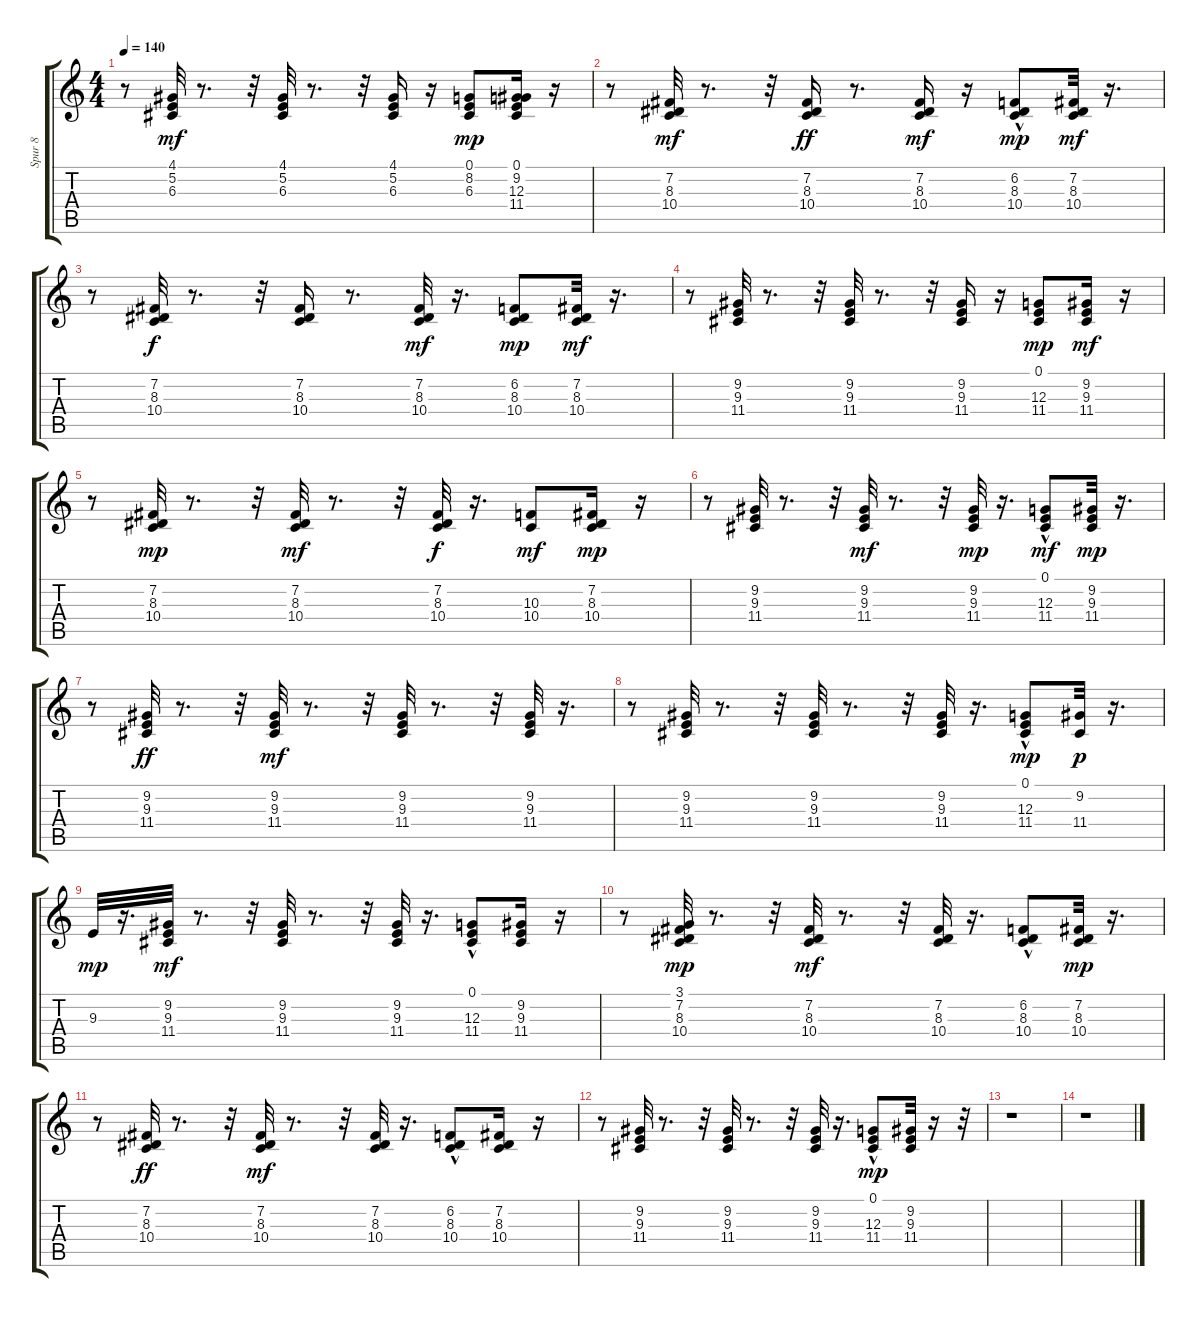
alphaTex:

\track ("Spur 8" "Spur 8") {instrument trombone}
\staff {score tabs}
\tuning (E4 B3 G3 D3 A2 E2) {hide}
\ts (4 4)
\tempo 140
\clef g2
\ks c
r.8{dy mp} (4.1 5.2 6.3).32{dy mf} r.8{d} r.32 (4.1 5.2 6.3).32 r.8{d} r.32 (4.1 5.2 6.3).16 r.16 (0.1 8.2 6.3).8{dy mp} (0.1 9.2 12.3 11.4).16 r.16 |
r.8 (7.2 8.3 10.4).32{dy mf} r.8{d} r.32 (7.2 8.3 10.4).16{dy ff} r.8{d} (7.2 8.3 10.4).16{dy mf} r.16 (6.2 8.3 10.4{hac}).8{dy mp} (7.2 8.3 10.4).32{dy mf} r.16{d} |
r.8 (7.2 8.3 10.4).32{dy f} r.8{d} r.32 (7.2 8.3 10.4).16 r.8{d} (7.2 8.3 10.4).32{dy mf} r.16{d} (6.2 8.3 10.4).8{dy mp} (7.2 8.3 10.4).32{dy mf} r.16{d} |
r.8 (9.2 9.3 11.4).32 r.8{d} r.32 (9.2 9.3 11.4).32 r.8{d} r.32 (9.2 9.3 11.4).16 r.16 (0.1 12.3 11.4).8{dy mp} (9.2 9.3 11.4).16{dy mf} r.16 |
r.8 (7.2 8.3 10.4).32{dy mp} r.8{d} r.32 (7.2 8.3 10.4).32{dy mf} r.8{d} r.32 (7.2 8.3 10.4).32{dy f} r.16{d} (10.3 10.4).8{dy mf} (7.2 8.3 10.4).16{dy mp} r.16 |
r.8 (9.2 9.3 11.4).32 r.8{d} r.32 (9.2 9.3 11.4).32{dy mf} r.8{d} r.32 (9.2 9.3 11.4).32{dy mp} r.16{d} (0.1{hac} 12.3 11.4{hac}).8{dy mf} (9.2 9.3 11.4).32{dy mp} r.16{d} |
r.8 (9.2 9.3 11.4).32{dy ff} r.8{d} r.32 (9.2 9.3 11.4).32{dy mf} r.8{d} r.32 (9.2 9.3 11.4).32 r.8{d} r.32 (9.2 9.3 11.4).32 r.16{d} |
r.8 (9.2 9.3 11.4).32 r.8{d} r.32 (9.2 9.3 11.4).32 r.8{d} r.32 (9.2 9.3 11.4).32 r.16{d} (0.1 12.3 11.4{hac}).8{dy mp} (9.2 11.4).32{dy p} r.16{d} |
9.3.32{dy mp} r.16{d} (9.2 9.3 11.4).32{dy mf} r.8{d} r.32 (9.2 9.3 11.4).32 r.8{d} r.32 (9.2 9.3 11.4).32 r.16{d} (0.1{hac} 12.3 11.4{hac}).8 (9.2 9.3 11.4).16 r.16 |
r.8 (3.1 7.2 8.3 10.4).32{dy mp} r.8{d} r.32 (7.2 8.3 10.4).32{dy mf} r.8{d} r.32 (7.2 8.3 10.4).32 r.16{d} (6.2 8.3 10.4{hac}).8 (7.2 8.3 10.4).32{dy mp} r.16{d} |
r.8 (7.2 8.3 10.4).32{dy ff} r.8{d} r.32 (7.2 8.3 10.4).32{dy mf} r.8{d} r.32 (7.2 8.3 10.4).32 r.16{d} (6.2 8.3{hac} 10.4{hac}).8 (7.2 8.3 10.4).16 r.16 |
r.8 (9.2 9.3 11.4).32 r.8{d} r.32 (9.2 9.3 11.4).32 r.8{d} r.32 (9.2 9.3 11.4).32 r.16{d} (0.1{hac} 12.3 11.4).8{dy mp} (9.2 9.3 11.4).32 r.16 r.32 |
r.1 |
r.1
